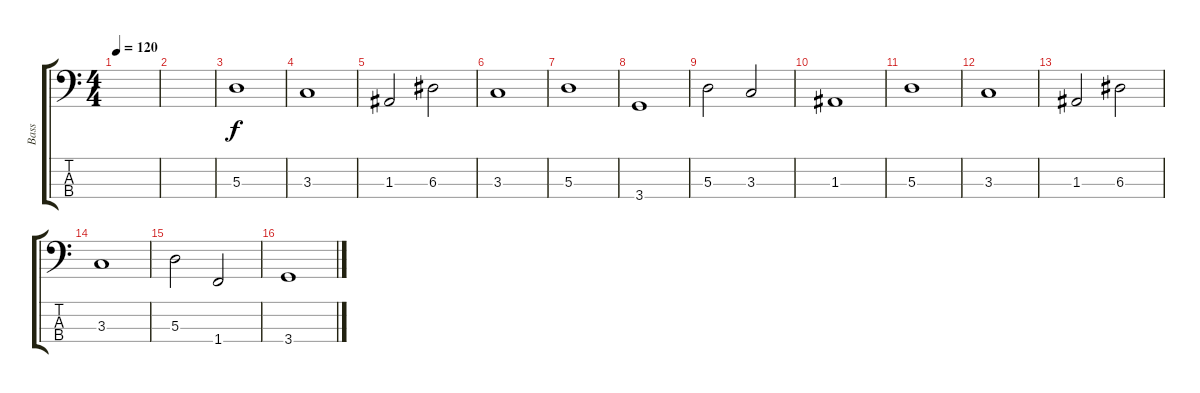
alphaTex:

\track ("Bass" "Bass") {instrument acousticbass}
\staff {score tabs}
\tuning (G2 D2 A1 E1) {hide}
\ts (4 4)
\tempo 120
\clef f4
\ks c
|
|
5.3.1 |
3.3.1 |
1.3.2 6.3.2 |
3.3.1 |
5.3.1 |
3.4.1 |
5.3.2 3.3.2 |
1.3.1 |
5.3.1 |
3.3.1 |
1.3.2 6.3.2 |
3.3.1 |
5.3.2 1.4.2 |
3.4.1
